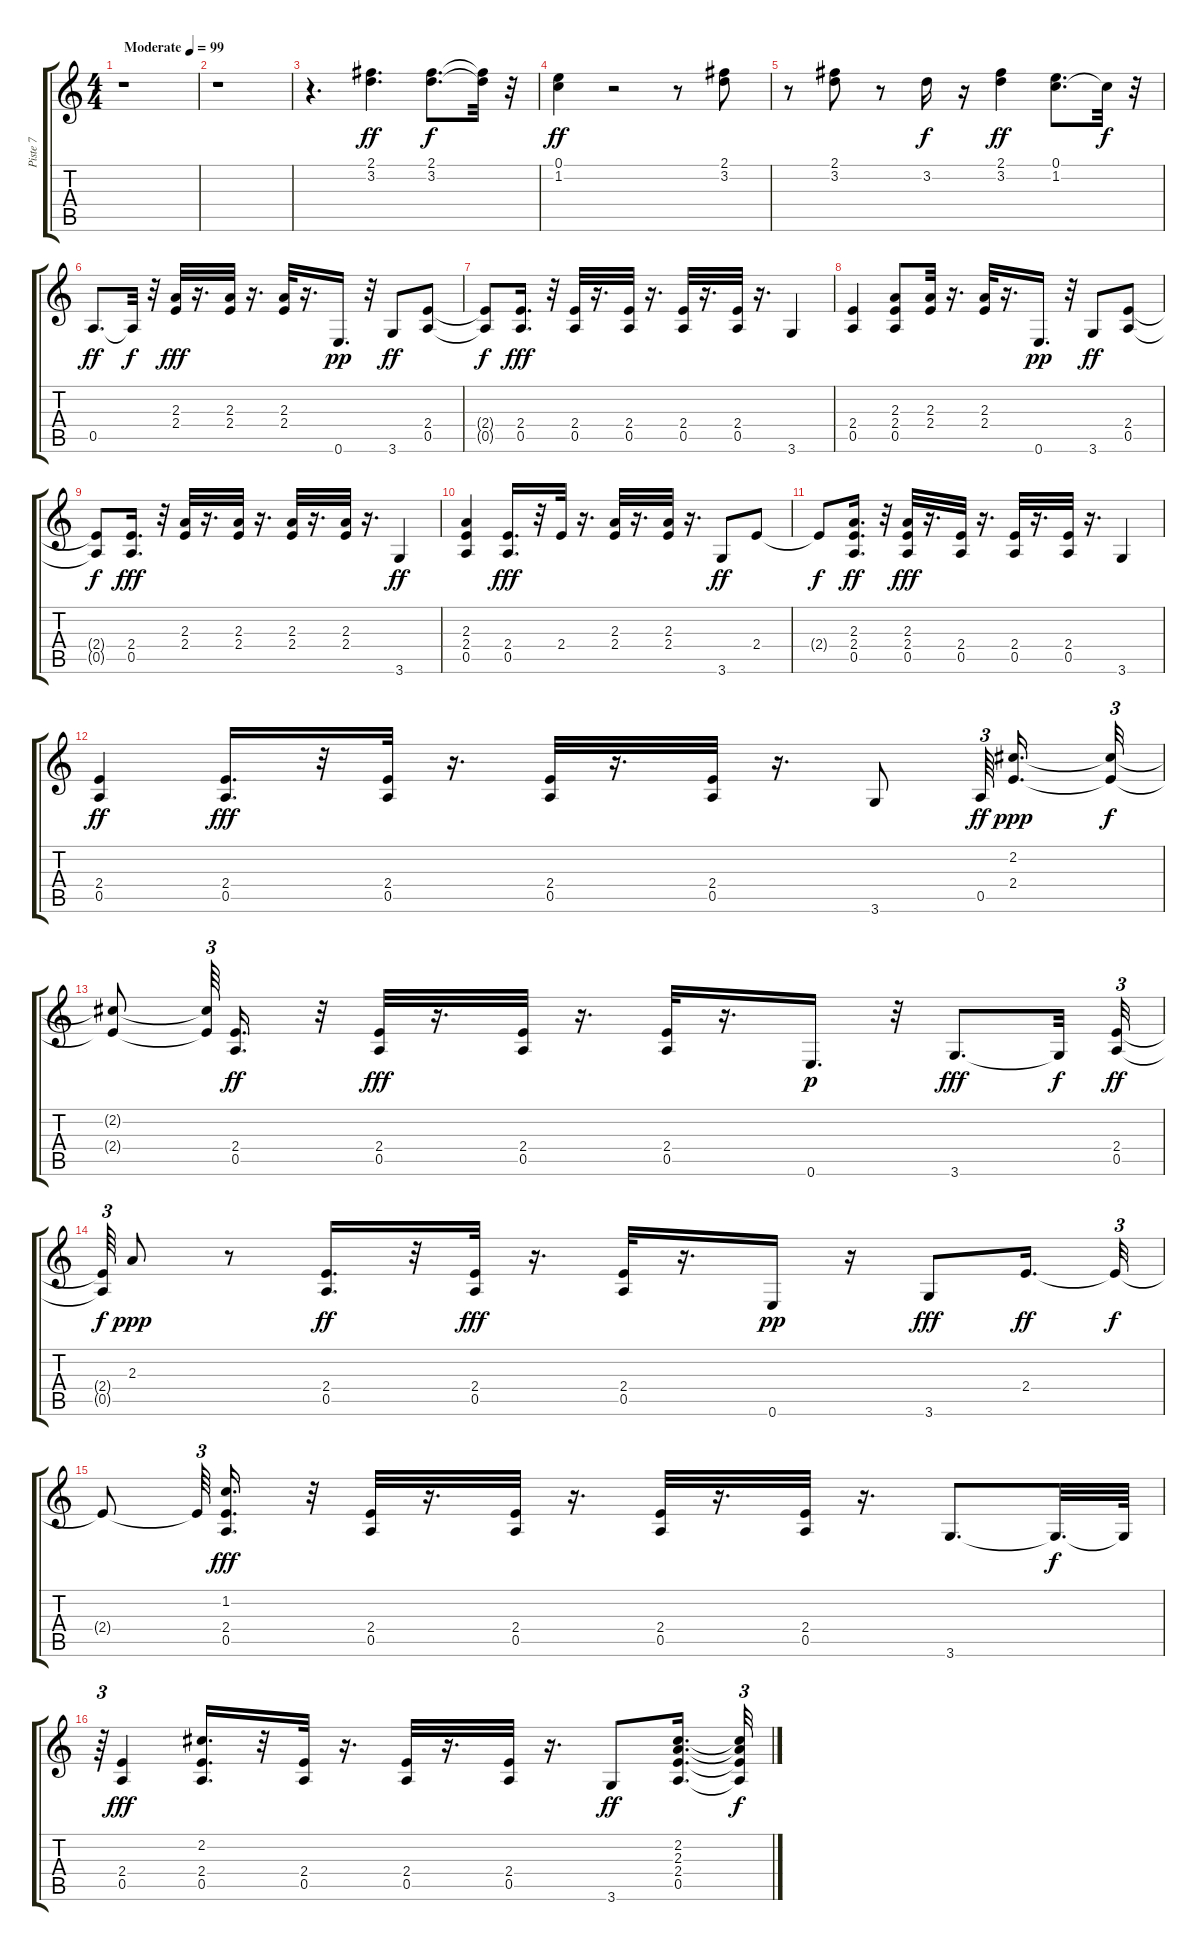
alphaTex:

\track ("Piste 7" "Piste 7") {instrument electricguitarmuted}
\staff {score tabs}
\tuning (E4 B3 G3 D3 A2 E2) {hide}
\ts (4 4)
\tempo (99 "Moderate")
\clef g2
\ks c
r.1{dy ff instrument electricguitarmuted} |
r.1 |
r.4{d} (2.1 3.2).4{d} (2.1 3.2).8{d dy f} (2.1{t} 3.2{t}).32 r.32 |
(0.1 1.2).4{dy ff} r.2 r.8 (2.1 3.2).8 |
r.8 (2.1 3.2).8 r.8 3.2.16{dy f} r.16 (2.1 3.2).4{dy ff} (0.1 1.2).8{d} 1.2{t}.32{dy f} r.32 |
0.5.8{d dy ff} 0.5{t}.32{dy f} r.32 (2.3 2.4).32{dy fff} r.16{d} (2.3 2.4).32 r.16{d} (2.3 2.4).32 r.16{d} 0.6.16{d dy pp} r.32 3.6.8{dy ff} (2.4 0.5).8 |
(2.4{t} 0.5{t}).8{dy f} (2.4 0.5).16{d dy fff} r.32 (2.4 0.5).32 r.16{d} (2.4 0.5).32 r.16{d} (2.4 0.5).32 r.16{d} (2.4 0.5).32 r.16{d} 3.6.4 |
(2.4 0.5).4 (2.3 2.4 0.5).8 (2.3 2.4).32 r.16{d} (2.3 2.4).32 r.16{d} 0.6.16{d dy pp} r.32 3.6.8{dy ff} (2.4 0.5).8 |
(2.4{t} 0.5{t}).8{dy f} (2.4 0.5).16{d dy fff} r.32 (2.3 2.4).32 r.16{d} (2.3 2.4).32 r.16{d} (2.3 2.4).32 r.16{d} (2.3 2.4).32 r.16{d} 3.6.4{dy ff} |
(2.3 2.4 0.5).4 (2.4 0.5).16{d dy fff} r.32 2.4.32 r.16{d} (2.3 2.4).32 r.16{d} (2.3 2.4).32 r.16{d} 3.6.8{dy ff} 2.4.8 |
2.4{t}.8{dy f} (2.3 2.4 0.5).16{d dy ff} r.32 (2.3 2.4 0.5).32{dy fff} r.16{d} (2.4 0.5).32 r.16{d} (2.4 0.5).32 r.16{d} (2.4 0.5).32 r.16{d} 3.6.4 |
(2.4 0.5).4{dy ff} (2.4 0.5).16{d dy fff} r.32 (2.4 0.5).32 r.16{d} (2.4 0.5).32 r.16{d} (2.4 0.5).32 r.16{d} 3.6.8 0.5.64{tu (3 2) dy ff beam splitsecondary} (2.2 2.4).16{d dy ppp} (2.2{t} 2.4{t}).32{tu (3 2) dy f} |
(2.2{t} 2.4{t}).8 (2.2{t} 2.4{t}).64{tu (3 2) beam splitsecondary} (2.4 0.5).16{d dy ff} r.32 (2.4 0.5).32{dy fff} r.16{d} (2.4 0.5).32 r.16{d} (2.4 0.5).32 r.16{d} 0.6.16{d dy p} r.32 3.6.8{d dy fff} 3.6{t}.32{dy f} (2.4 0.5).32{tu (3 2) dy ff} |
(2.4{t} 0.5{t}).64{tu (3 2) dy f} 2.3.8{dy ppp} r.8 (2.4 0.5).16{d dy ff} r.32 (2.4 0.5).32{dy fff} r.16{d} (2.4 0.5).32 r.16{d} 0.6.16{dy pp} r.16 3.6.8{dy fff} 2.4.16{d dy ff} 2.4{t}.32{tu (3 2) dy f} |
2.4{t}.8 2.4{t}.64{tu (3 2) beam splitsecondary} (1.2 2.4 0.5).16{d dy fff} r.32 (2.4 0.5).32 r.16{d} (2.4 0.5).32 r.16{d} (2.4 0.5).32 r.16{d} (2.4 0.5).32 r.16{d} 3.6.8{d} 3.6{t}.32{d dy f} 3.6{t}.64 |
r.64{tu (3 2)} (2.4 0.5).4{dy fff} (2.2 2.4 0.5).16{d} r.32 (2.4 0.5).32 r.16{d} (2.4 0.5).32 r.16{d} (2.4 0.5).32 r.16{d} 3.6.8{dy ff} (2.2 2.3 2.4 0.5).16{d} (2.2{t} 2.3{t} 2.4{t} 0.5{t}).32{tu (3 2) dy f}
